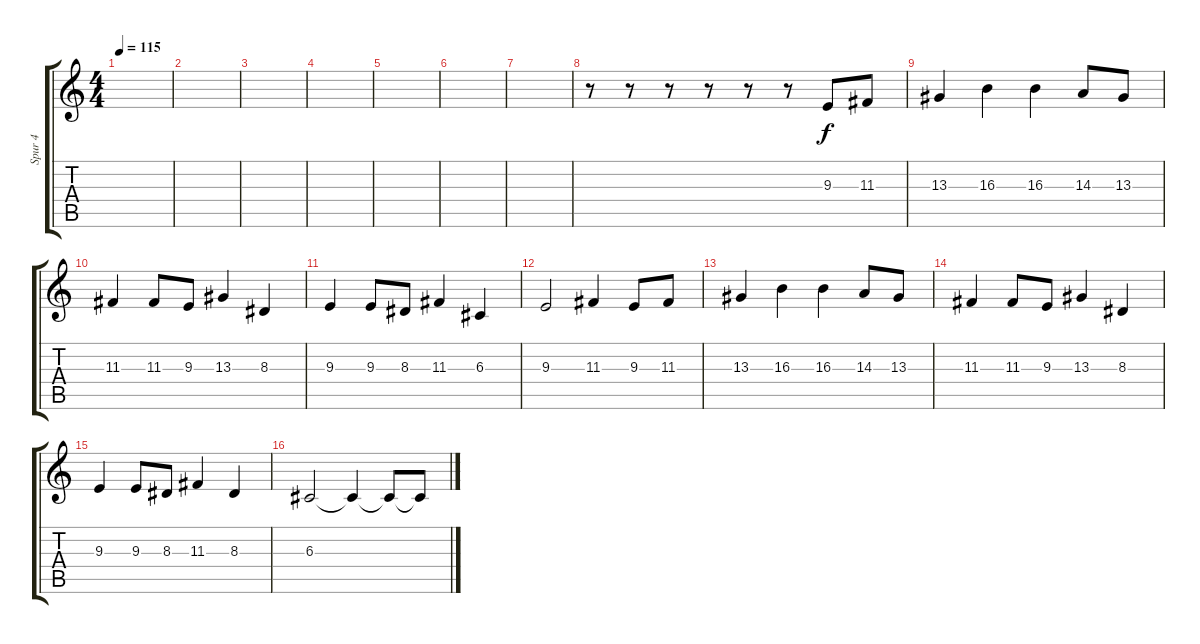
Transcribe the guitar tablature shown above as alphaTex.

\track ("Spur 4" "Spur 4") {instrument lead1square}
\staff {score tabs}
\tuning (E4 B3 G3 D3 A2 D2) {hide}
\ts (4 4)
\tempo 115
\clef g2
\ks c
|
|
|
|
|
|
|
r.8{volume 10} r.8 r.8 r.8 r.8 r.8 9.3.8 11.3.8 |
13.3.4 16.3.4 16.3.4 14.3.8 13.3.8 |
11.3.4 11.3.8 9.3.8 13.3.4 8.3.4 |
9.3.4 9.3.8 8.3.8 11.3.4 6.3.4 |
9.3.2 11.3.4 9.3.8 11.3.8 |
13.3.4 16.3.4 16.3.4 14.3.8 13.3.8 |
11.3.4 11.3.8 9.3.8 13.3.4 8.3.4 |
9.3.4 9.3.8 8.3.8 11.3.4 8.3.4 |
6.3.2 6.3{t}.4 6.3{t}.8 6.3{t}.8
